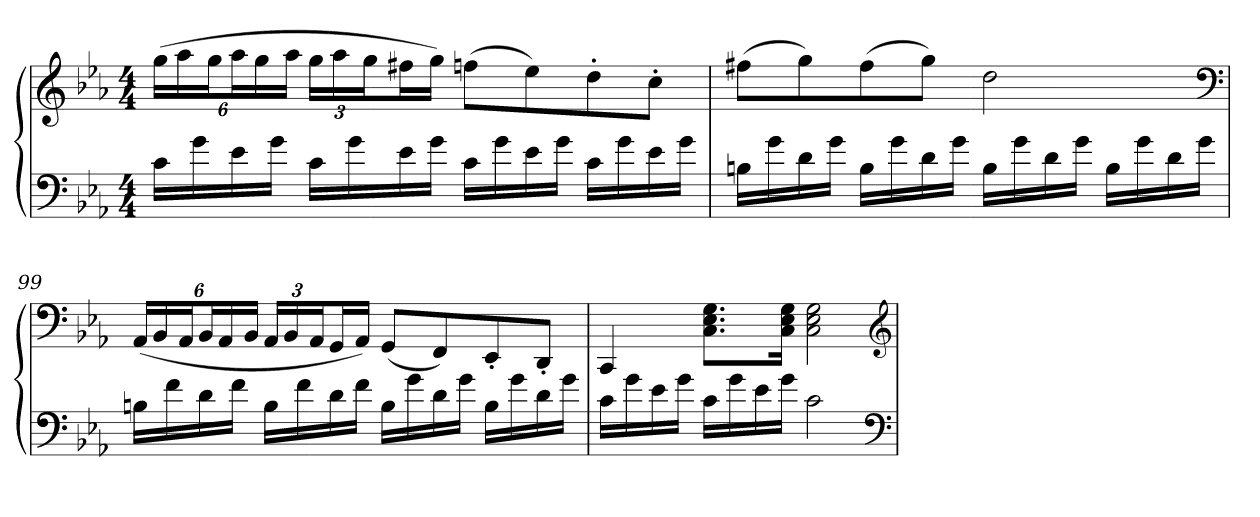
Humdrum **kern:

**kern	**kern
*part1	*part1
*staff2	*staff1
*clefF4	*clefG2
*k[b-e-a-]	*k[b-e-a-]
*c:	*c:
*M4/4	*M4/4
=	=
16cLL	(24ggLL
.	24aa-
16g	.
.	24ggJ
16e-	24aa-L
.	24gg
16gJJ	.
.	24aa-JJ
16cLL	24ggLL
.	24aa-
16g	.
.	24ggJ
16e-	16ff#XL
16gJJ	16ggJJ)
16cLL	(8ffnL
16g	.
16e-	8ee-)
16gJJ	.
16cLL	8dd'
16g	.
16e-	8cc'J
16gJJ	.
=98	=98
16BnLL	(8ff#XL
16g	.
16d	8gg)
16gJJ	.
16BLL	(8ff#
16g	.
16d	8ggJ)
16gJJ	.
16BLL	2dd
16g	.
16d	.
16gJJ	.
16BLL	.
16g	.
16d	.
16gJJ	.
*	*clefF4
=99	=99
16BnLL	(24AA-LL
.	24BB-
16f	.
.	24AA-J
16d	24BB-L
.	24AA-
16fJJ	.
.	24BB-JJ
16BLL	24AA-LL
.	24BB-
16f	.
.	24AA-J
16d	16GGL
16fJJ	16AA-JJ)
16BLL	(8GGL
16g	.
16d	8FF)
16gJJ	.
16BLL	8EE-'
16g	.
16d	8DD'J
16gJJ	.
=100	=100
16cLL	4CC
16g	.
16e-	.
16gJJ	.
16cLL	8.C 8.E- 8.GL
16g	.
16e-	.
16gJJ	16C 16E- 16GJk
2c	2C 2E- 2G
*clefF4	*clefG2
=	=
*-	*-
